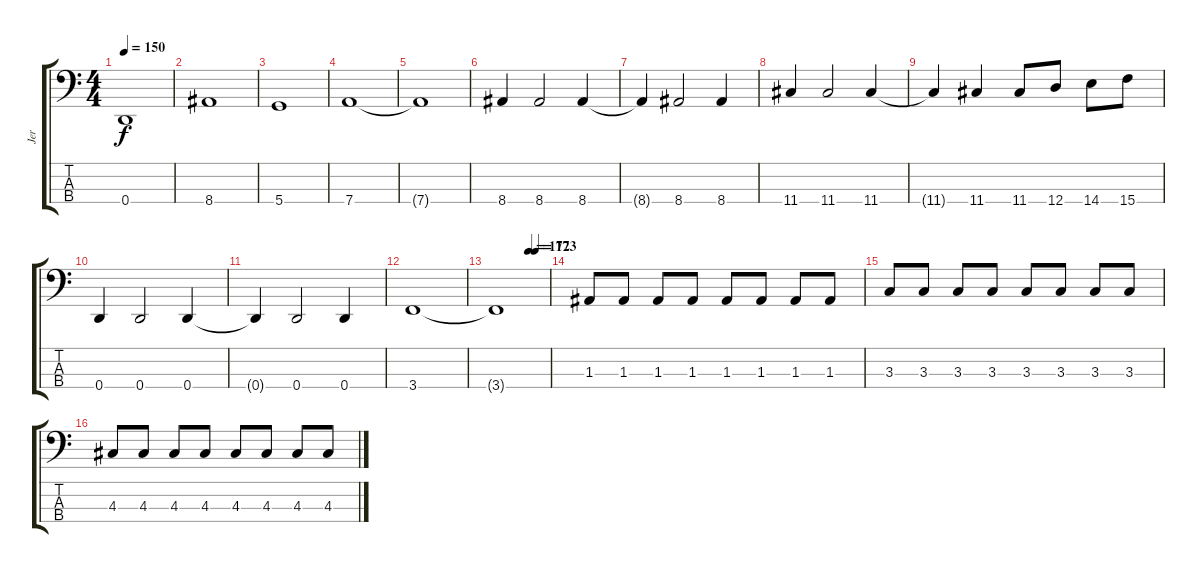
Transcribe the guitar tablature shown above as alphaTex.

\track ("Jer" "Jer") {instrument electricbassfinger}
\staff {score tabs}
\tuning (G2 D2 A1 D1) {hide}
\ts (4 4)
\tempo 150
\clef f4
\ks c
0.4.1{dy f} |
8.4.1 |
5.4.1 |
7.4.1 |
7.4{t}.1 |
8.4.4 8.4.2 8.4.4 |
8.4{t}.4 8.4.2 8.4.4 |
11.4.4 11.4.2 11.4.4 |
11.4{t}.4 11.4.4 11.4.8 12.4.8 14.4.8 15.4.8 |
0.4.4 0.4.2 0.4.4 |
0.4{t}.4 0.4.2 0.4.4 |
3.4.1 |
\tempo (172 0.625)
\tempo (173 0.75)
3.4{t}.1 |
1.3.8 1.3.8 1.3.8 1.3.8 1.3.8 1.3.8 1.3.8 1.3.8 |
3.3.8 3.3.8 3.3.8 3.3.8 3.3.8 3.3.8 3.3.8 3.3.8 |
4.3.8 4.3.8 4.3.8 4.3.8 4.3.8 4.3.8 4.3.8 4.3.8
